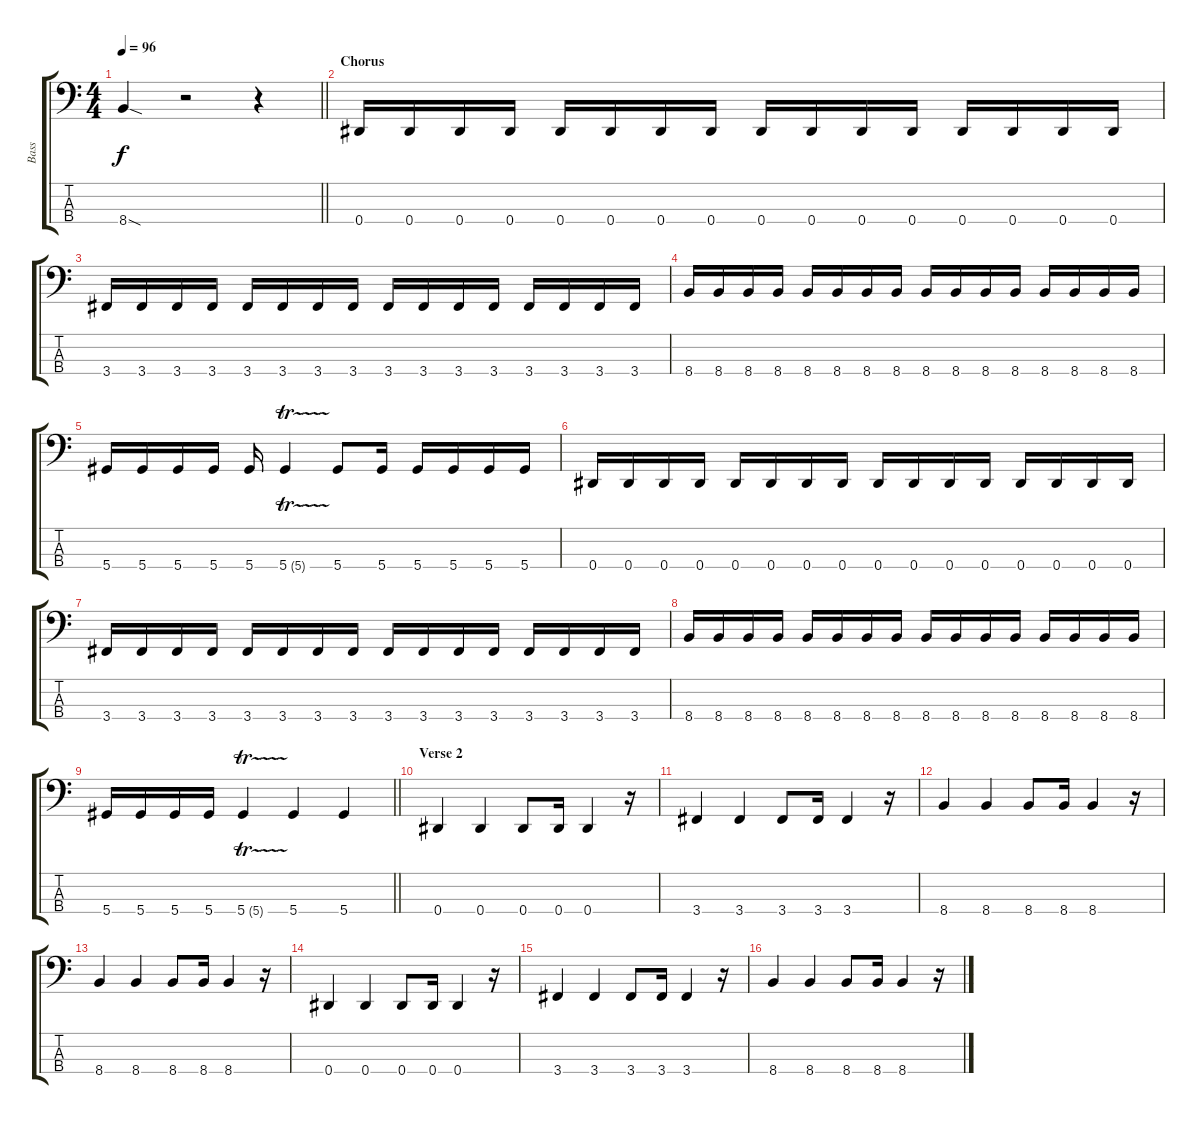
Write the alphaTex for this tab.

\track ("Bass" "Bass") {instrument electricbasspick}
\staff {score tabs}
\tuning (Ab2 Eb2 Bb1 Eb1) {hide}
\ts (4 4)
\tempo 96
\clef f4
\barLineRight lightlight
\ks c
8.4{sod}.4{dy f} r.2 r.4 |
\section ("" "Chorus")
0.4.16 0.4.16 0.4.16 0.4.16 0.4.16 0.4.16 0.4.16 0.4.16 0.4.16 0.4.16 0.4.16 0.4.16 0.4.16 0.4.16 0.4.16 0.4.16 |
3.4.16 3.4.16 3.4.16 3.4.16 3.4.16 3.4.16 3.4.16 3.4.16 3.4.16 3.4.16 3.4.16 3.4.16 3.4.16 3.4.16 3.4.16 3.4.16 |
8.4.16 8.4.16 8.4.16 8.4.16 8.4.16 8.4.16 8.4.16 8.4.16 8.4.16 8.4.16 8.4.16 8.4.16 8.4.16 8.4.16 8.4.16 8.4.16 |
5.4.16 5.4.16 5.4.16 5.4.16 5.4.16 5.4{tr (5 16)}.4 5.4.8 5.4.16 5.4.16 5.4.16 5.4.16 5.4.16 |
0.4.16 0.4.16 0.4.16 0.4.16 0.4.16 0.4.16 0.4.16 0.4.16 0.4.16 0.4.16 0.4.16 0.4.16 0.4.16 0.4.16 0.4.16 0.4.16 |
3.4.16 3.4.16 3.4.16 3.4.16 3.4.16 3.4.16 3.4.16 3.4.16 3.4.16 3.4.16 3.4.16 3.4.16 3.4.16 3.4.16 3.4.16 3.4.16 |
8.4.16 8.4.16 8.4.16 8.4.16 8.4.16 8.4.16 8.4.16 8.4.16 8.4.16 8.4.16 8.4.16 8.4.16 8.4.16 8.4.16 8.4.16 8.4.16 |
\barLineRight lightlight
5.4.16 5.4.16 5.4.16 5.4.16 5.4{tr (5 16)}.4 5.4.4 5.4.4 |
\section ("" "Verse 2")
0.4.4 0.4.4 0.4.8 0.4.16 0.4.4 r.16 |
3.4.4 3.4.4 3.4.8 3.4.16 3.4.4 r.16 |
8.4.4 8.4.4 8.4.8 8.4.16 8.4.4 r.16 |
8.4.4 8.4.4 8.4.8 8.4.16 8.4.4 r.16 |
0.4.4 0.4.4 0.4.8 0.4.16 0.4.4 r.16 |
3.4.4 3.4.4 3.4.8 3.4.16 3.4.4 r.16 |
8.4.4 8.4.4 8.4.8 8.4.16 8.4.4 r.16
